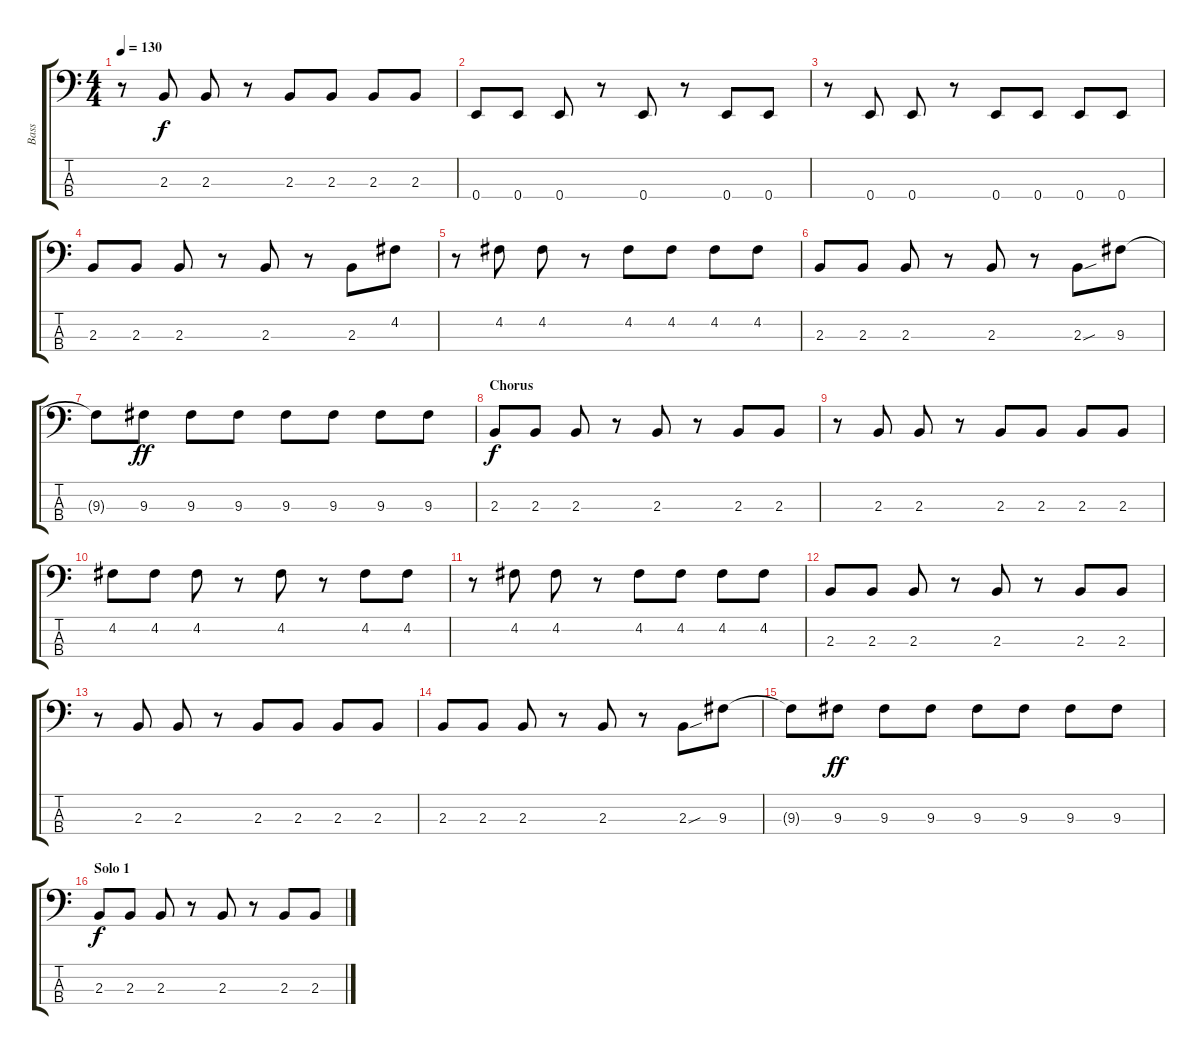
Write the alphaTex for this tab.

\track ("Bass" "Bass") {instrument electricbasspick}
\staff {score tabs}
\tuning (G2 D2 A1 E1) {hide}
\ts (4 4)
\tempo 130
\clef f4
\ks c
r.8{dy f} 2.3.8 2.3.8 r.8 2.3.8 2.3.8 2.3.8 2.3.8 |
0.4.8 0.4.8 0.4.8 r.8 0.4.8 r.8 0.4.8 0.4.8 |
r.8 0.4.8 0.4.8 r.8 0.4.8 0.4.8 0.4.8 0.4.8 |
2.3.8 2.3.8 2.3.8 r.8 2.3.8 r.8 2.3.8 4.2.8 |
r.8 4.2.8 4.2.8 r.8 4.2.8 4.2.8 4.2.8 4.2.8 |
2.3.8 2.3.8 2.3.8 r.8 2.3.8 r.8 2.3{sou}.8 9.3.8 |
9.3{t}.8 9.3.8{dy ff} 9.3.8 9.3.8 9.3.8 9.3.8 9.3.8 9.3.8 |
\section ("" "Chorus")
2.3.8{dy f} 2.3.8 2.3.8 r.8 2.3.8 r.8 2.3.8 2.3.8 |
r.8 2.3.8 2.3.8 r.8 2.3.8 2.3.8 2.3.8 2.3.8 |
4.2.8 4.2.8 4.2.8 r.8 4.2.8 r.8 4.2.8 4.2.8 |
r.8 4.2.8 4.2.8 r.8 4.2.8 4.2.8 4.2.8 4.2.8 |
2.3.8 2.3.8 2.3.8 r.8 2.3.8 r.8 2.3.8 2.3.8 |
r.8 2.3.8 2.3.8 r.8 2.3.8 2.3.8 2.3.8 2.3.8 |
2.3.8 2.3.8 2.3.8 r.8 2.3.8 r.8 2.3{sou}.8 9.3.8 |
9.3{t}.8 9.3.8{dy ff} 9.3.8 9.3.8 9.3.8 9.3.8 9.3.8 9.3.8 |
\section ("" "Solo 1")
2.3.8{dy f} 2.3.8 2.3.8 r.8 2.3.8 r.8 2.3.8 2.3.8
